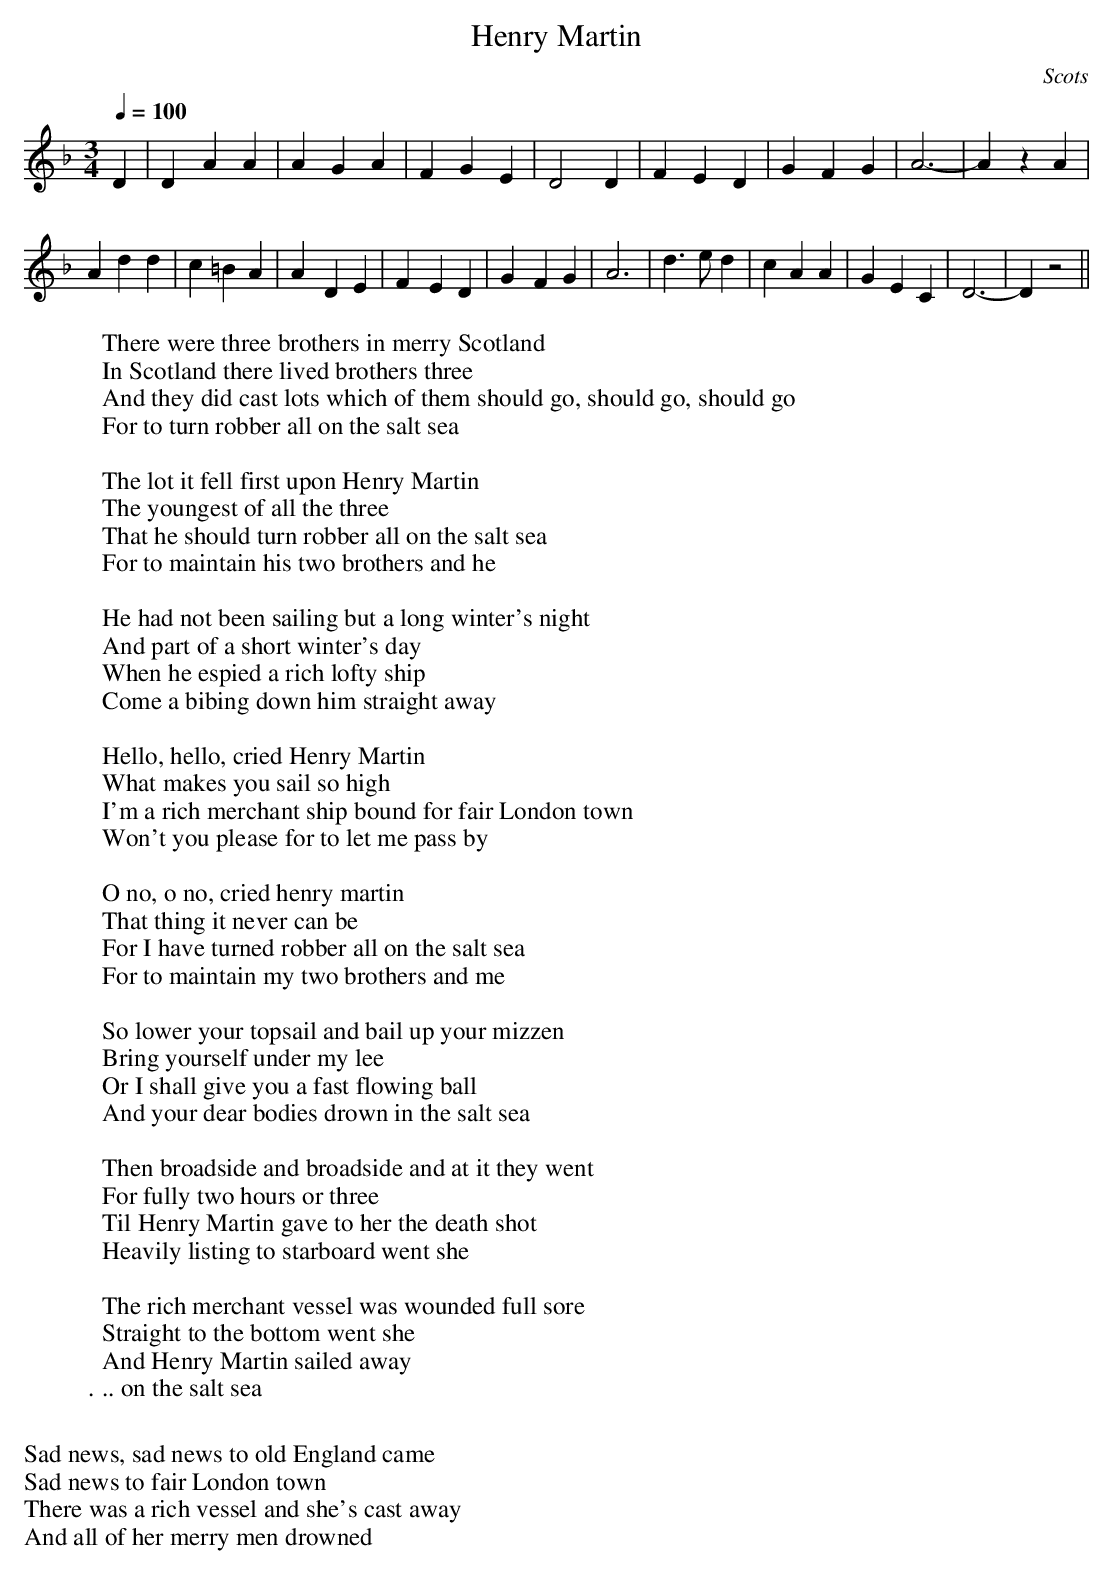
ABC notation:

X:1
T:Henry Martin
O:Scots
M:3/4
L:1/8
Q:1/4=100
W:There were three brothers in merry Scotland
W:In Scotland there lived brothers three
W:And they did cast lots which of them should go, should go, should go
W:For to turn robber all on the salt sea
W:
W:The lot it fell first upon Henry Martin
W:The youngest of all the three
W:That he should turn robber all on the salt sea
W:For to maintain his two brothers and he
W:
W:He had not been sailing but a long winter's night
W:And part of a short winter's day
W:When he espied a rich lofty ship
W:Come a bibing down him straight away
W:
W:Hello, hello, cried Henry Martin
W:What makes you sail so high
W:I'm a rich merchant ship bound for fair London town
W:Won't you please for to let me pass by
W:
W:O no, o no, cried henry martin
W:That thing it never can be
W:For I have turned robber all on the salt sea
W:For to maintain my two brothers and me
W:
W:So lower your topsail and bail up your mizzen
W:Bring yourself under my lee
W:Or I shall give you a fast flowing ball
W:And your dear bodies drown in the salt sea
W:
W:Then broadside and broadside and at it they went
W:For fully two hours or three
W:Til Henry Martin gave to her the death shot
W:Heavily listing to starboard went she
W:
W:The rich merchant vessel was wounded full sore
W:Straight to the bottom went she
W:And Henry Martin sailed away
W:... on the salt sea
W:
W:Sad news, sad news to old England came
W:Sad news to fair London town
W:There was a rich vessel and she's cast away
W:And all of her merry men drowned
K:F
D2|D2- A2 A2|A2 G2 A2|F2 G2 E2|D4 D2|\
F2 E2 D2|G2 F2 G2|A6-|A2 z2 A2|
A2 d2 d2|c2 =B2 A2|A2- D2 E2|F2- E2 D2|G2- F2 G2|A6|\
d3e d2|c2 A2 A2|G2 E2 C2|D6-|D2 z4||
